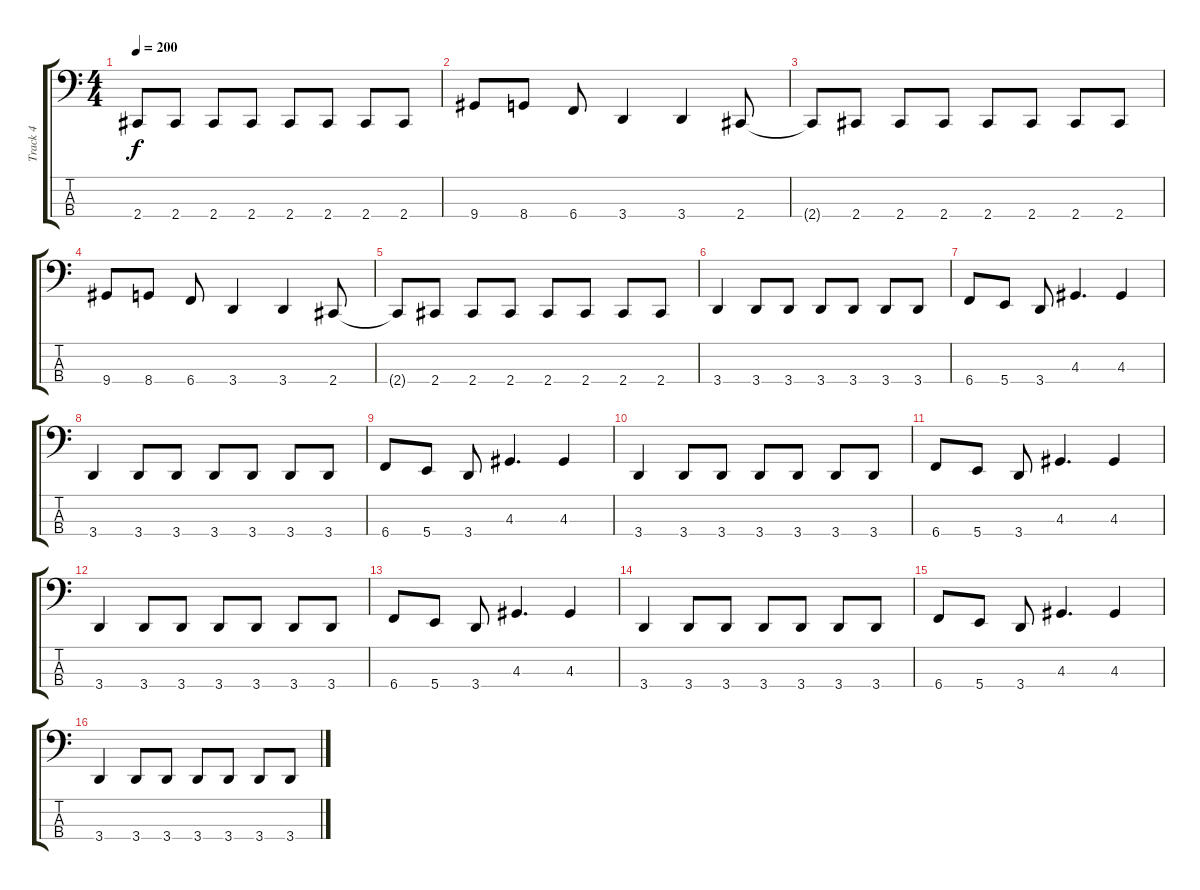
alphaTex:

\track ("Track 4" "Track 4") {instrument electricbassfinger}
\staff {score tabs}
\tuning (D2 A1 E1 B0) {hide}
\ts (4 4)
\tempo 200
\clef f4
\ks c
2.4{t}.8{dy f} 2.4.8 2.4.8 2.4.8 2.4.8 2.4.8 2.4.8 2.4.8 |
9.4.8 8.4.8 6.4.8 3.4.4 3.4.4 2.4.8 |
2.4{t}.8 2.4.8 2.4.8 2.4.8 2.4.8 2.4.8 2.4.8 2.4.8 |
9.4.8 8.4.8 6.4.8 3.4.4 3.4.4 2.4.8 |
2.4{t}.8 2.4.8 2.4.8 2.4.8 2.4.8 2.4.8 2.4.8 2.4.8 |
3.4.4 3.4.8 3.4.8 3.4.8 3.4.8 3.4.8 3.4.8 |
6.4.8 5.4.8 3.4.8 4.3.4{d} 4.3.4 |
3.4.4 3.4.8 3.4.8 3.4.8 3.4.8 3.4.8 3.4.8 |
6.4.8 5.4.8 3.4.8 4.3.4{d} 4.3.4 |
3.4.4 3.4.8 3.4.8 3.4.8 3.4.8 3.4.8 3.4.8 |
6.4.8 5.4.8 3.4.8 4.3.4{d} 4.3.4 |
3.4.4 3.4.8 3.4.8 3.4.8 3.4.8 3.4.8 3.4.8 |
6.4.8 5.4.8 3.4.8 4.3.4{d} 4.3.4 |
3.4.4 3.4.8 3.4.8 3.4.8 3.4.8 3.4.8 3.4.8 |
6.4.8 5.4.8 3.4.8 4.3.4{d} 4.3.4 |
3.4.4 3.4.8 3.4.8 3.4.8 3.4.8 3.4.8 3.4.8
